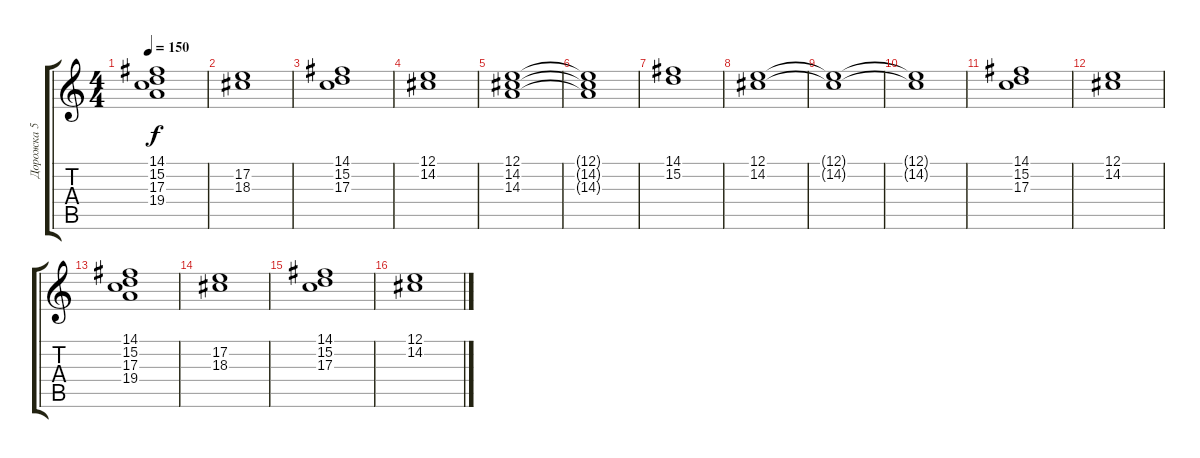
\track ("Дорожка 5" "Дорожка 5") {instrument pad8sweep}
\staff {score tabs}
\tuning (E4 B3 G3 D3 A2 E2) {hide}
\ts (4 4)
\tempo 150
\clef g2
\ks c
(14.1 15.2 17.3 19.4).1{dy f} |
(17.2 18.3).1 |
(14.1 15.2 17.3).1 |
(12.1 14.2).1 |
(12.1 14.2 14.3).1 |
(12.1{t} 14.2{t} 14.3{t}).1 |
(14.1 15.2).1 |
(12.1 14.2).1 |
(12.1{t} 14.2{t}).1 |
(12.1{t} 14.2{t}).1 |
(14.1 15.2 17.3).1 |
(12.1 14.2).1 |
(14.1 15.2 17.3 19.4).1 |
(17.2 18.3).1 |
(14.1 15.2 17.3).1 |
(12.1 14.2).1
